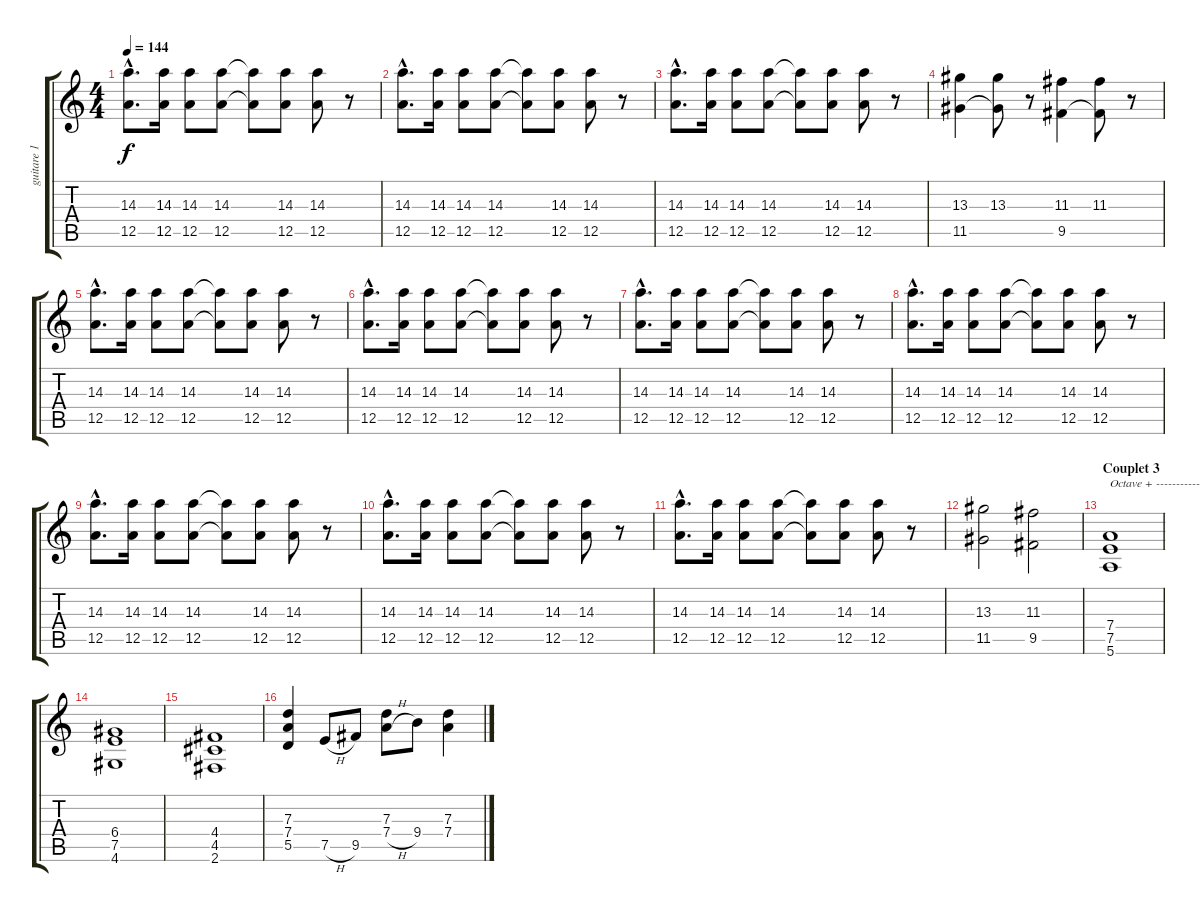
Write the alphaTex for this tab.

\track ("guitare 1" "guitare 1") {instrument electricguitarclean}
\staff {score tabs}
\tuning (E4 B3 G3 D3 A2 E2) {hide}
\ts (4 4)
\tempo 144
\clef g2
\ks c
(14.3{hac} 12.5{hac}).8{d dy f} (14.3 12.5).16 (14.3 12.5).8 (14.3 12.5).8 (14.3{t} 12.5{t}).8 (14.3 12.5).8 (14.3 12.5).8 r.8 |
(14.3{hac} 12.5{hac}).8{d} (14.3 12.5).16 (14.3 12.5).8 (14.3 12.5).8 (14.3{t} 12.5{t}).8 (14.3 12.5).8 (14.3 12.5).8 r.8 |
(14.3{hac} 12.5{hac}).8{d} (14.3 12.5).16 (14.3 12.5).8 (14.3 12.5).8 (14.3{t} 12.5{t}).8 (14.3 12.5).8 (14.3 12.5).8 r.8 |
(13.3 11.5).4 (13.3 11.5{t}).8 r.8 (11.3 9.5).4 (11.3 9.5{t}).8 r.8 |
(14.3{hac} 12.5{hac}).8{d} (14.3 12.5).16 (14.3 12.5).8 (14.3 12.5).8 (14.3{t} 12.5{t}).8 (14.3 12.5).8 (14.3 12.5).8 r.8 |
(14.3{hac} 12.5{hac}).8{d} (14.3 12.5).16 (14.3 12.5).8 (14.3 12.5).8 (14.3{t} 12.5{t}).8 (14.3 12.5).8 (14.3 12.5).8 r.8 |
(14.3{hac} 12.5{hac}).8{d} (14.3 12.5).16 (14.3 12.5).8 (14.3 12.5).8 (14.3{t} 12.5{t}).8 (14.3 12.5).8 (14.3 12.5).8 r.8 |
(14.3{hac} 12.5{hac}).8{d} (14.3 12.5).16 (14.3 12.5).8 (14.3 12.5).8 (14.3{t} 12.5{t}).8 (14.3 12.5).8 (14.3 12.5).8 r.8 |
(14.3{hac} 12.5{hac}).8{d} (14.3 12.5).16 (14.3 12.5).8 (14.3 12.5).8 (14.3{t} 12.5{t}).8 (14.3 12.5).8 (14.3 12.5).8 r.8 |
(14.3{hac} 12.5{hac}).8{d} (14.3 12.5).16 (14.3 12.5).8 (14.3 12.5).8 (14.3{t} 12.5{t}).8 (14.3 12.5).8 (14.3 12.5).8 r.8 |
(14.3{hac} 12.5{hac}).8{d} (14.3 12.5).16 (14.3 12.5).8 (14.3 12.5).8 (14.3{t} 12.5{t}).8 (14.3 12.5).8 (14.3 12.5).8 r.8 |
(13.3 11.5).2 (11.3 9.5).2 |
\section ("" "Couplet 3")
(7.4 7.5 5.6).1{txt "Octave + ----------------------"} |
(6.4 7.5 4.6).1 |
(4.4 4.5 2.6).1 |
(7.3 7.4 5.5).4 7.5{h}.8 9.5.8 (7.3 7.4{h}).8 9.4.8 (7.3 7.4).4
